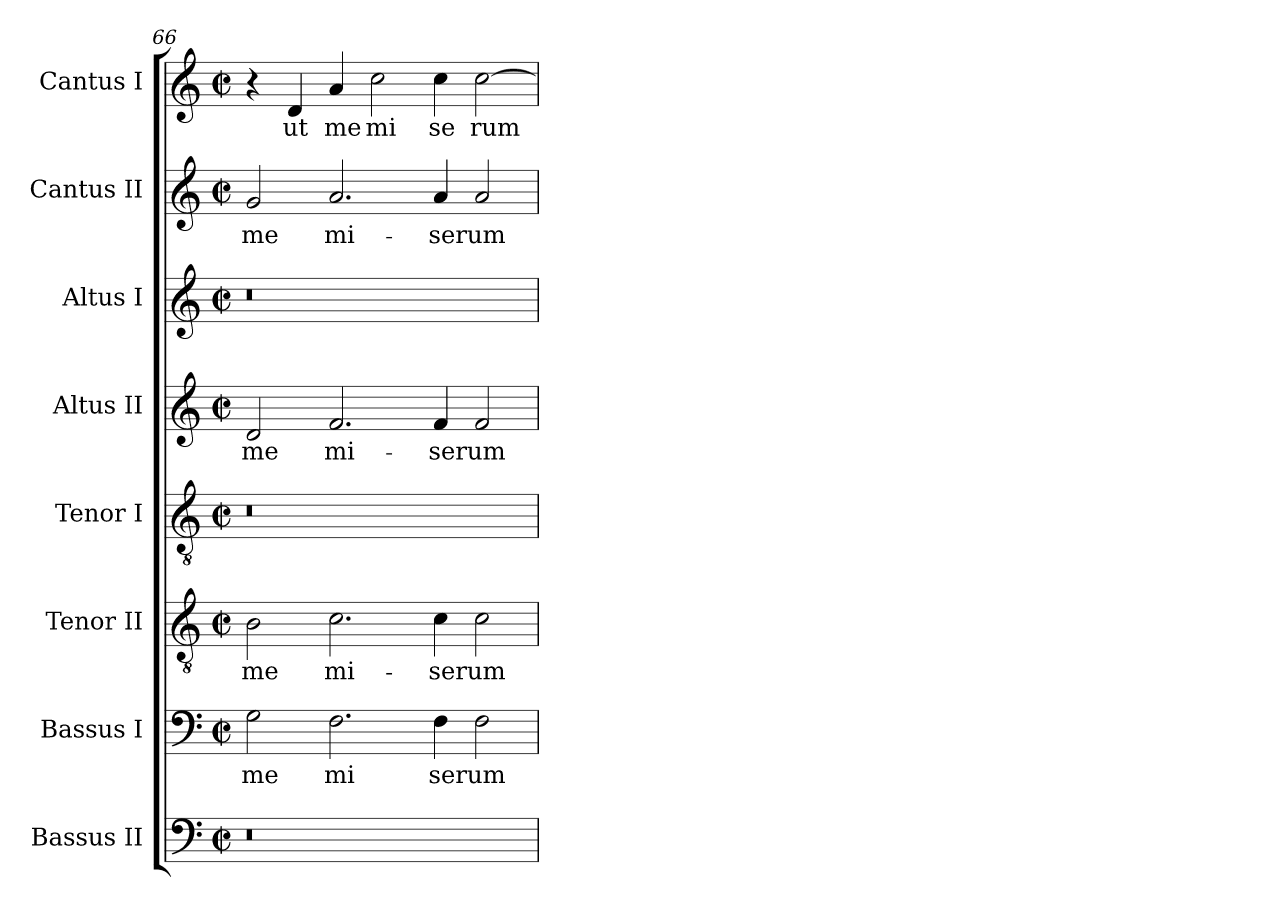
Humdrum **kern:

**kern	**kern	**text	**kern	**text	**kern	**kern	**text	**kern	**kern	**text	**kern	**text
*part8	*part7	*part7	*part6	*part6	*part5	*part4	*part4	*part3	*part2	*part2	*part1	*part1
*staff8	*staff7	*staff7	*staff6	*staff6	*staff5	*staff4	*staff4	*staff3	*staff2	*staff2	*staff1	*staff1
*I"Bassus II	*I"Bassus I	*	*I"Tenor II	*	*I"Tenor I	*I"Altus II	*	*I"Altus I	*I"Cantus II	*	*I"Cantus I	*
*I'B II	*I'B I	*	*I'T II	*	*I'T I	*I'A II	*	*I'A I	*I'C II	*	*I'C I	*
*clefF4	*clefF4	*	*clefGv2	*	*clefGv2	*clefG2	*	*clefG2	*clefG2	*	*clefG2	*
*	*k[]	*	*	*	*	*k[]	*	*k[]	*	*	*	*
*	*C:	*	*	*	*	*C:	*	*C:	*	*	*	*
*M2/2	*M2/2	*	*M2/2	*	*M2/2	*M2/2	*	*M2/2	*M2/2	*	*M2/2	*
*met(c|)	*met(c|)	*	*met(c|)	*	*met(c|)	*met(c|)	*	*met(c|)	*met(c|)	*	*met(c|)	*
=66	=66	=66	=66	=66	=66	=66	=66	=66	=66	=66	=66	=66
!	!	!LO:LY:b:cj	!	!LO:LY:b:cj	!	!	!LO:LY:b:cj	!	!	!LO:LY:b:cj	!	!
0r	2G\	me	2B\	me	0r	2d/	me	0r	2g/	me	4r	.
!	!	!	!	!	!	!	!	!	!	!	!	!LO:LY:b:cj
.	.	.	.	.	.	.	.	.	.	.	4d/	ut
!	!	!LO:LY:b:cj	!	!LO:LY:b:cj	!	!	!LO:LY:b:cj	!	!	!LO:LY:b:cj	!	!LO:LY:b:cj
.	2.F\	mi	2.c\	mi-	.	2.f/	mi-	.	2.a/	mi-	4a/	me
!	!	!	!	!	!	!	!	!	!	!	!	!LO:LY:b:cj
.	.	.	.	.	.	.	.	.	.	.	2cc\	mi
!	!	!LO:LY:b	!	!LO:LY:b	!	!	!LO:LY:b	!	!	!LO:LY:b	!	!LO:LY:b:cj
.	4F\	serum	4c\	-serum	.	4f/	-serum	.	4a/	-serum	4cc\	se
!	!	!	!	!	!	!	!	!	!	!	!	!LO:LY:b
.	2F\	.	2c\	.	.	2f/	.	.	2a/	.	[>2cc\	rum
=	=	=	=	=	=	=	=	=	=	=	=	=
*-	*-	*-	*-	*-	*-	*-	*-	*-	*-	*-	*-	*-
